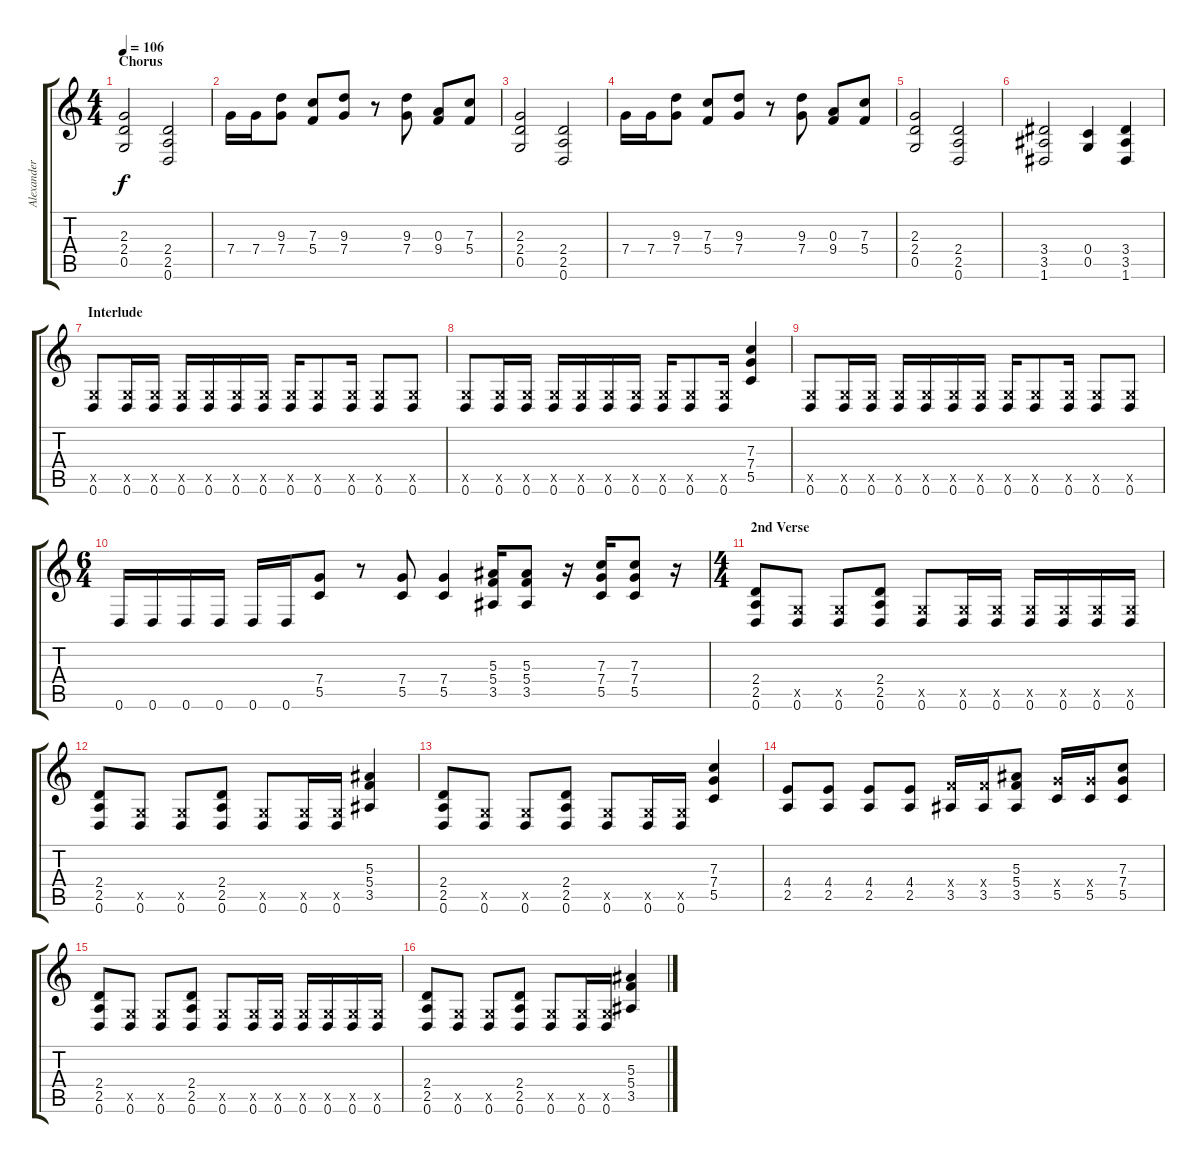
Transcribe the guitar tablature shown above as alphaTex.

\track ("Alexander Kuoppala" "Alexander ") {instrument distortionguitar}
\staff {score tabs}
\tuning (D4 A3 F3 C3 G2 D2) {hide}
\ts (4 4)
\section ("" "Chorus")
\tempo 106
\clef g2
\ks c
(2.3 2.4 0.5).2{dy f} (2.4 2.5 0.6).2 |
7.4.16 7.4.16 (9.3 7.4).8 (7.3 5.4).8 (9.3 7.4).8 r.8 (9.3 7.4).8 (0.3 9.4).8 (7.3 5.4).8 |
(2.3 2.4 0.5).2 (2.4 2.5 0.6).2 |
7.4.16 7.4.16 (9.3 7.4).8 (7.3 5.4).8 (9.3 7.4).8 r.8 (9.3 7.4).8 (0.3 9.4).8 (7.3 5.4).8 |
(2.3 2.4 0.5).2 (2.4 2.5 0.6).2 |
(3.4 3.5 1.6).2 (0.4 0.5).4 (3.4 3.5 1.6).4 |
\section ("" "Interlude")
(0.5{x} 0.6).8 (0.5{x} 0.6).16 (0.5{x} 0.6).16 (0.5{x} 0.6).16 (0.5{x} 0.6).16 (0.5{x} 0.6).16 (0.5{x} 0.6).16 (0.5{x} 0.6).16 (0.5{x} 0.6).8 (0.5{x} 0.6).16 (0.5{x} 0.6).8 (0.5{x} 0.6).8 |
(0.5{x} 0.6).8 (0.5{x} 0.6).16 (0.5{x} 0.6).16 (0.5{x} 0.6).16 (0.5{x} 0.6).16 (0.5{x} 0.6).16 (0.5{x} 0.6).16 (0.5{x} 0.6).16 (0.5{x} 0.6).8 (0.5{x} 0.6).16 (7.3 7.4 5.5).4 |
(0.5{x} 0.6).8 (0.5{x} 0.6).16 (0.5{x} 0.6).16 (0.5{x} 0.6).16 (0.5{x} 0.6).16 (0.5{x} 0.6).16 (0.5{x} 0.6).16 (0.5{x} 0.6).16 (0.5{x} 0.6).8 (0.5{x} 0.6).16 (0.5{x} 0.6).8 (0.5{x} 0.6).8 |
\ts (6 4)
0.6.16 0.6.16 0.6.16 0.6.16 0.6.16 0.6.16 (7.4 5.5).8 r.8 (7.4 5.5).8 (7.4 5.5).4 (5.3 5.4 3.5).16 (5.3 5.4 3.5).8 r.16 (7.3 7.4 5.5).16 (7.3 7.4 5.5).8 r.16 |
\ts (4 4)
\section ("" "2nd Verse")
(2.4 2.5 0.6).8 (0.5{x} 0.6).8 (0.5{x} 0.6).8 (2.4 2.5 0.6).8 (0.5{x} 0.6).8 (0.5{x} 0.6).16 (0.5{x} 0.6).16 (0.5{x} 0.6).16 (0.5{x} 0.6).16 (0.5{x} 0.6).16 (0.5{x} 0.6).16 |
(2.4 2.5 0.6).8 (0.5{x} 0.6).8 (0.5{x} 0.6).8 (2.4 2.5 0.6).8 (0.5{x} 0.6).8 (0.5{x} 0.6).16 (0.5{x} 0.6).16 (5.3 5.4 3.5).4 |
(2.4 2.5 0.6).8 (0.5{x} 0.6).8 (0.5{x} 0.6).8 (2.4 2.5 0.6).8 (0.5{x} 0.6).8 (0.5{x} 0.6).16 (0.5{x} 0.6).16 (7.3 7.4 5.5).4 |
(4.4 2.5).8 (4.4 2.5).8 (4.4 2.5).8 (4.4 2.5).8 (5.4{x} 3.5).16 (5.4{x} 3.5).16 (5.3 5.4 3.5).8 (7.4{x} 5.5).16 (7.4{x} 5.5).16 (7.3 7.4 5.5).8 |
(2.4 2.5 0.6).8 (0.5{x} 0.6).8 (0.5{x} 0.6).8 (2.4 2.5 0.6).8 (0.5{x} 0.6).8 (0.5{x} 0.6).16 (0.5{x} 0.6).16 (0.5{x} 0.6).16 (0.5{x} 0.6).16 (0.5{x} 0.6).16 (0.5{x} 0.6).16 |
(2.4 2.5 0.6).8 (0.5{x} 0.6).8 (0.5{x} 0.6).8 (2.4 2.5 0.6).8 (0.5{x} 0.6).8 (0.5{x} 0.6).16 (0.5{x} 0.6).16 (5.3 5.4 3.5).4
